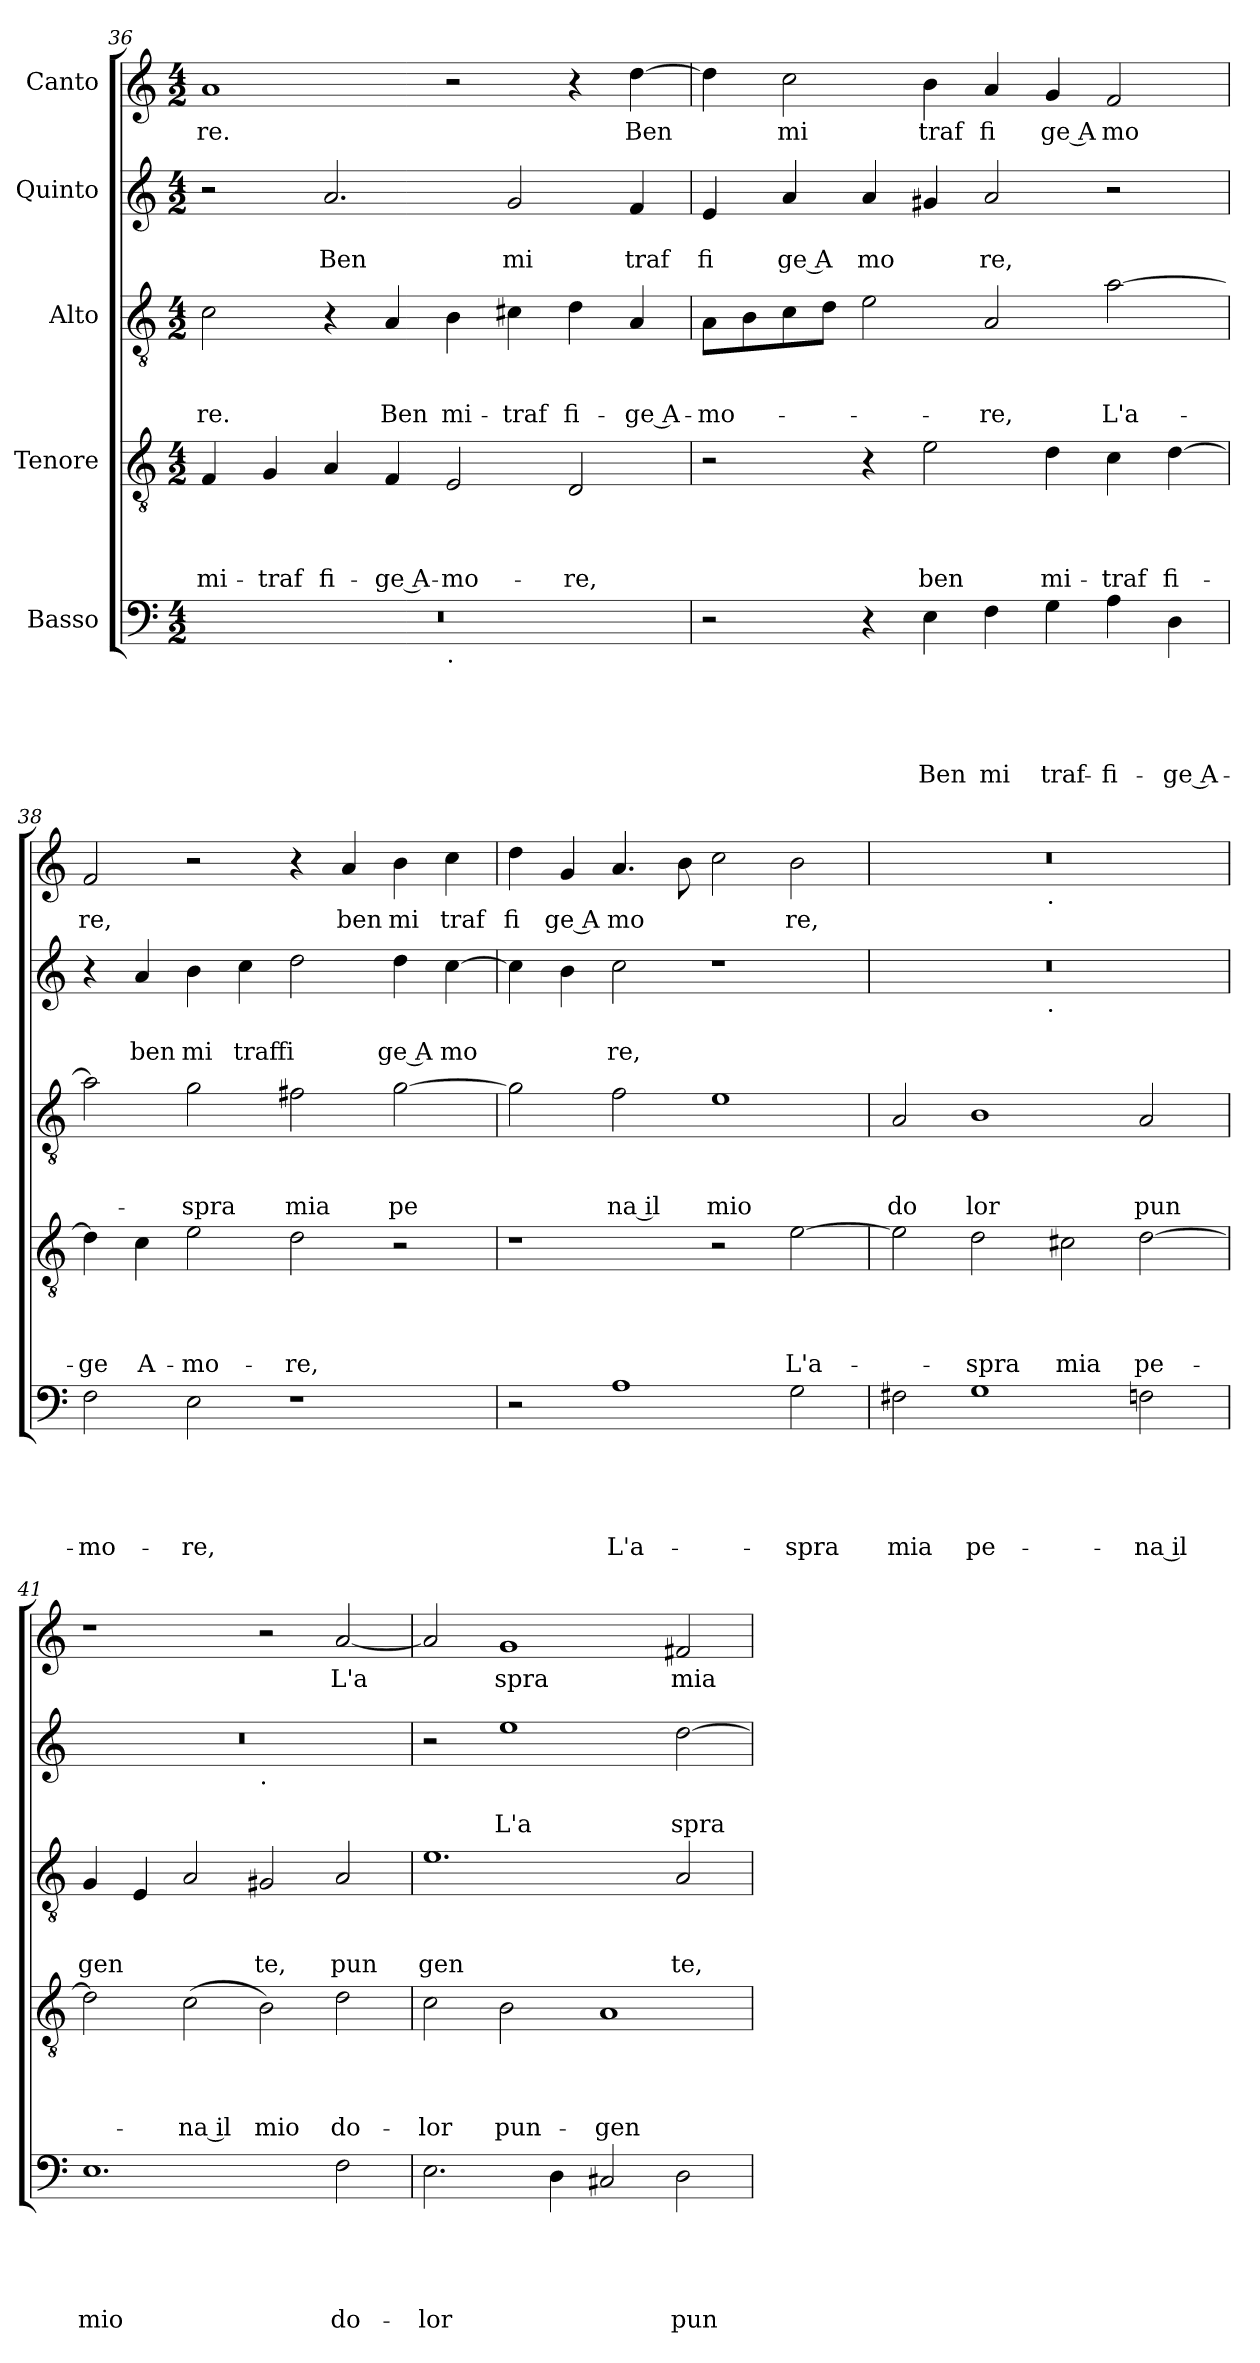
**kern	**text	**text	**text	**text	**text	**kern	**text	**text	**text	**text	**kern	**text	**text	**text	**kern	**text	**text	**kern	**text
*part5	*part5	*part5	*part5	*part5	*part5	*part4	*part4	*part4	*part4	*part4	*part3	*part3	*part3	*part3	*part2	*part2	*part2	*part1	*part1
*staff5	*staff5	*staff5	*staff5	*staff5	*staff5	*staff4	*staff4	*staff4	*staff4	*staff4	*staff3	*staff3	*staff3	*staff3	*staff2	*staff2	*staff2	*staff1	*staff1
*I"Basso	*	*	*	*	*	*I"Tenore	*	*	*	*	*I"Alto	*	*	*	*I"Quinto	*	*	*I"Canto	*
*clefF4	*	*	*	*	*	*clefGv2	*	*	*	*	*clefGv2	*	*	*	*clefG2	*	*	*clefG2	*
*k[]	*	*	*	*	*	*k[]	*	*	*	*	*k[]	*	*	*	*k[]	*	*	*k[]	*
*C:	*	*	*	*	*	*C:	*	*	*	*	*C:	*	*	*	*C:	*	*	*C:	*
*M4/2	*	*	*	*	*	*M4/2	*	*	*	*	*M4/2	*	*	*	*M4/2	*	*	*M4/2	*
=36	=36	=36	=36	=36	=36	=36	=36	=36	=36	=36	=36	=36	=36	=36	=36	=36	=36	=36	=36
!	!	!	!	!	!	!	!	!	!	!LO:LY:b	!	!	!	!LO:LY:b	!	!	!	!	!LO:LY:b
*^	*	*	*	*	*	*	*	*	*	*	*	*	*	*	*	*	*	*	*
0r	1ryy	.	.	.	.	.	4F/	.	.	.	mi-	2c\	.	.	-re.	2r	.	.	1a	re.
!	!	!	!	!	!	!	!	!	!	!	!LO:LY:b	!	!	!	!	!	!	!	!	!
.	.	.	.	.	.	.	4G/	.	.	.	-traf	.	.	.	.	.	.	.	.	.
!	!	!	!	!	!	!	!	!	!	!	!LO:LY:b	!	!	!	!	!	!	!LO:LY:b	!	!
.	.	.	.	.	.	.	4A/	.	.	.	fi-	4r	.	.	.	2.a/	.	Ben	.	.
!	!	!	!	!	!	!	!	!	!	!	!LO:LY:b:rj	!	!	!	!LO:LY:b	!	!	!	!	!
.	.	.	.	.	.	.	4F/	.	.	.	-ge A-	4A/	.	.	Ben	.	.	.	.	.
!	!LO:TX:b:t=.	!	!	!	!	!	!	!	!	!	!	!	!	!	!	!	!	!	!	!
!	!	!	!	!	!	!	!	!	!	!	!LO:LY:b	!	!	!	!LO:LY:b	!	!	!	!	!
.	1ryy	.	.	.	.	.	2E/	.	.	.	-mo-	4B\	.	.	mi-	.	.	.	2r	.
!	!	!	!	!	!	!	!	!	!	!	!	!	!	!	!LO:LY:b	!	!	!LO:LY:b	!	!
.	.	.	.	.	.	.	.	.	.	.	.	4c#X\	.	.	-traf	2g/	.	mi	.	.
!	!	!	!	!	!	!	!	!	!	!	!LO:LY:b	!	!	!	!LO:LY:b	!	!	!	!	!
.	.	.	.	.	.	.	2D/	.	.	.	-re,	4d\	.	.	fi-	.	.	.	4r	.
!	!	!	!	!	!	!	!	!	!	!	!	!	!	!	!LO:LY:b:rj	!	!	!LO:LY:b	!	!LO:LY:b
.	.	.	.	.	.	.	.	.	.	.	.	4A/	.	.	-ge A-	4f/	.	traf	[>4dd\	Ben
=37	=37	=37	=37	=37	=37	=37	=37	=37	=37	=37	=37	=37	=37	=37	=37	=37	=37	=37	=37	=37
!	!	!	!	!	!	!	!	!	!	!	!	!	!	!	!LO:LY:b	!	!	!LO:LY:b	!	!
*v	*v	*	*	*	*	*	*	*	*	*	*	*	*	*	*	*	*	*	*	*
2r	.	.	.	.	.	2r	.	.	.	.	8A\L	.	.	-mo-	4e/	.	fi	4dd\]	.
.	.	.	.	.	.	.	.	.	.	.	8B\	.	.	.	.	.	.	.	.
!	!	!	!	!	!	!	!	!	!	!	!	!	!	!	!	!	!LO:LY:b:rj	!	!LO:LY:b
.	.	.	.	.	.	.	.	.	.	.	8c\	.	.	.	4a/	.	ge A	2cc\	mi
.	.	.	.	.	.	.	.	.	.	.	8d\J	.	.	.	.	.	.	.	.
!	!	!	!	!	!	!	!	!	!	!	!	!	!	!	!	!	!LO:LY:b	!	!
4r	.	.	.	.	.	4r	.	.	.	.	2e\	.	.	.	4a/	.	mo	.	.
!	!	!	!	!	!LO:LY:b	!	!	!	!	!LO:LY:b	!	!	!	!	!	!	!	!	!LO:LY:b
4E\	.	.	.	.	Ben	2e\	.	.	.	ben	.	.	.	.	4g#X/	.	.	4b\	traf
!	!	!	!	!	!LO:LY:b	!	!	!	!	!	!	!	!	!LO:LY:b	!	!	!LO:LY:b	!	!LO:LY:b
4F\	.	.	.	.	mi	.	.	.	.	.	2A/	.	.	-re,	2a/	.	re,	4a/	fi
!	!	!	!	!	!LO:LY:b	!	!	!	!	!LO:LY:b	!	!	!	!	!	!	!	!	!LO:LY:b:rj
4G\	.	.	.	.	traf-	4d\	.	.	.	mi-	.	.	.	.	.	.	.	4g/	ge A
!	!	!	!	!	!LO:LY:b	!	!	!	!	!LO:LY:b	!	!	!	!LO:LY:b	!	!	!	!	!LO:LY:b
4A\	.	.	.	.	-fi-	4c\	.	.	.	-traf	[>2a\	.	.	L'a-	2r	.	.	2f/	mo
!	!	!	!	!	!LO:LY:b:rj	!	!	!	!	!LO:LY:b	!	!	!	!	!	!	!	!	!
4D\	.	.	.	.	-ge A-	[>4d\	.	.	.	fi-	.	.	.	.	.	.	.	.	.
!!LO:PB:g=z
=38	=38	=38	=38	=38	=38	=38	=38	=38	=38	=38	=38	=38	=38	=38	=38	=38	=38	=38	=38
!	!	!	!	!	!LO:LY:b	!	!	!	!	!LO:LY:b	!	!	!	!	!	!	!	!	!LO:LY:b
2F\	.	.	.	.	-mo-	4d\]	.	.	.	-ge	2a\]	.	.	.	4r	.	.	2f/	re,
!	!	!	!	!	!	!	!	!	!	!LO:LY:b	!	!	!	!	!	!	!LO:LY:b	!	!
.	.	.	.	.	.	4c\	.	.	.	A-	.	.	.	.	4a/	.	ben	.	.
!	!	!	!	!	!LO:LY:b	!	!	!	!	!LO:LY:b	!	!	!	!LO:LY:b	!	!	!LO:LY:b	!	!
2E\	.	.	.	.	-re,	2e\	.	.	.	-mo-	2g\	.	.	-spra	4b\	.	mi	2r	.
!	!	!	!	!	!	!	!	!	!	!	!	!	!	!	!	!	!LO:LY:b	!	!
.	.	.	.	.	.	.	.	.	.	.	.	.	.	.	4cc\	.	traffi	.	.
!	!	!	!	!	!	!	!	!	!	!LO:LY:b	!	!	!	!LO:LY:b	!	!	!	!	!
1r	.	.	.	.	.	2d\	.	.	.	-re,	2f#X\	.	.	mia	2dd\	.	.	4r	.
!	!	!	!	!	!	!	!	!	!	!	!	!	!	!	!	!	!	!	!LO:LY:b
.	.	.	.	.	.	.	.	.	.	.	.	.	.	.	.	.	.	4a/	ben
!	!	!	!	!	!	!	!	!	!	!	!	!	!	!LO:LY:b	!	!	!LO:LY:b:rj	!	!LO:LY:b
.	.	.	.	.	.	2r	.	.	.	.	[>2g\	.	.	pe	4dd\	.	ge A	4b\	mi
!	!	!	!	!	!	!	!	!	!	!	!	!	!	!	!	!	!LO:LY:b	!	!LO:LY:b
.	.	.	.	.	.	.	.	.	.	.	.	.	.	.	[>4cc\	.	mo	4cc\	traf
=39	=39	=39	=39	=39	=39	=39	=39	=39	=39	=39	=39	=39	=39	=39	=39	=39	=39	=39	=39
!	!	!	!	!	!	!	!	!	!	!	!	!	!	!	!	!	!	!	!LO:LY:b
2r	.	.	.	.	.	1r	.	.	.	.	2g\]	.	.	.	4cc\]	.	.	4dd\	fi
!	!	!	!	!	!	!	!	!	!	!	!	!	!	!	!	!	!	!	!LO:LY:b:rj
.	.	.	.	.	.	.	.	.	.	.	.	.	.	.	4b\	.	.	4g/	ge A
!	!	!	!	!	!LO:LY:b	!	!	!	!	!	!	!	!	!LO:LY:b:rj	!	!	!LO:LY:b	!	!LO:LY:b
1A	.	.	.	.	L'a-	.	.	.	.	.	2f\	.	.	na il	2cc\	.	re,	4.a/	mo
.	.	.	.	.	.	.	.	.	.	.	.	.	.	.	.	.	.	8b\	.
!	!	!	!	!	!	!	!	!	!	!	!	!	!	!LO:LY:b	!	!	!	!	!
.	.	.	.	.	.	2r	.	.	.	.	1e	.	.	mio	1r	.	.	2cc\	.
!	!	!	!	!	!LO:LY:b	!	!	!	!	!LO:LY:b	!	!	!	!	!	!	!	!	!LO:LY:b
2G\	.	.	.	.	-spra	[>2e\	.	.	.	L'a-	.	.	.	.	.	.	.	2b\	re,
=40	=40	=40	=40	=40	=40	=40	=40	=40	=40	=40	=40	=40	=40	=40	=40	=40	=40	=40	=40
!	!	!	!	!	!LO:LY:b	!	!	!	!	!	!	!	!	!LO:LY:b	!	!	!	!	!
*	*	*	*	*	*	*	*	*	*	*	*	*	*	*	*^	*	*	*^	*
2F#X\	.	.	.	.	mia	2e\]	.	.	.	.	2A/	.	.	do	0r	2ryy	.	.	0r	2ryy	.
!	!	!	!	!	!LO:LY:b	!	!	!	!	!LO:LY:b	!	!	!	!LO:LY:b	!	!	!	!	!	!	!
1G	.	.	.	.	pe-	2d\	.	.	.	-spra	1B	.	.	lor	.	4...ryy	.	.	.	4...ryy	.
!	!	!	!	!	!	!	!	!	!	!	!	!	!	!	!	!	!	!	!	!LO:TX:b:t=.	!
!	!	!	!	!	!	!	!	!	!	!	!	!	!	!	!	!LO:TX:b:t=.	!	!	!	!	!
.	.	.	.	.	.	.	.	.	.	.	.	.	.	.	.	1ryy	.	.	.	1ryy	.
!	!	!	!	!	!	!	!	!	!	!LO:LY:b	!	!	!	!	!	!	!	!	!	!	!
.	.	.	.	.	.	2c#X\	.	.	.	mia	.	.	.	.	.	.	.	.	.	.	.
!	!	!	!	!	!LO:LY:b:rj	!	!	!	!	!LO:LY:b	!	!	!	!LO:LY:b	!	!	!	!	!	!	!
2Fn\	.	.	.	.	-na il	[>2d\	.	.	.	pe-	2A/	.	.	pun	.	.	.	.	.	.	.
.	.	.	.	.	.	.	.	.	.	.	.	.	.	.	.	32ryy	.	.	.	32ryy	.
=41	=41	=41	=41	=41	=41	=41	=41	=41	=41	=41	=41	=41	=41	=41	=41	=41	=41	=41	=41	=41	=41
!	!	!	!	!	!LO:LY:b	!	!	!	!	!	!	!	!	!LO:LY:b	!	!	!	!	!	!	!
*	*	*	*	*	*	*	*	*	*	*	*	*	*	*	*	*	*	*	*v	*v	*
1.E	.	.	.	.	mio	2d\]	.	.	.	.	4G/	.	.	gen	0r	1ryy	.	.	1r	.
.	.	.	.	.	.	.	.	.	.	.	4E/	.	.	.	.	.	.	.	.	.
!	!	!	!	!	!	!	!	!	!	!LO:LY:b:rj	!	!	!	!	!	!	!	!	!	!
.	.	.	.	.	.	(<2c\	.	.	.	-na il	2A/	.	.	.	.	.	.	.	.	.
!	!	!	!	!	!	!	!	!	!	!	!	!	!	!	!	!LO:TX:b:t=.	!	!	!	!
!	!	!	!	!	!	!	!	!	!	!LO:LY:b	!	!	!	!LO:LY:b	!	!	!	!	!	!
.	.	.	.	.	.	2B\)	.	.	.	mio	2G#X/	.	.	te,	.	1ryy	.	.	2r	.
!	!	!	!	!	!LO:LY:b	!	!	!	!	!LO:LY:b	!	!	!	!LO:LY:b	!	!	!	!	!	!LO:LY:b
2F\	.	.	.	.	do-	2d\	.	.	.	do-	2A/	.	.	pun	.	.	.	.	[<2a/	L'a
=42	=42	=42	=42	=42	=42	=42	=42	=42	=42	=42	=42	=42	=42	=42	=42	=42	=42	=42	=42	=42
!	!	!	!	!	!LO:LY:b	!	!	!	!	!LO:LY:b	!	!	!	!LO:LY:b	!	!	!	!	!	!
*	*	*	*	*	*	*	*	*	*	*	*	*	*	*	*v	*v	*	*	*	*
2.E\	.	.	.	.	-lor	2c\	.	.	.	-lor	1.e	.	.	gen	2r	.	.	2a/]	.
!	!	!	!	!	!	!	!	!	!	!LO:LY:b	!	!	!	!	!	!	!LO:LY:b	!	!LO:LY:b
.	.	.	.	.	.	2B\	.	.	.	pun-	.	.	.	.	1ee	.	L'a	1g	spra
4D\	.	.	.	.	.	.	.	.	.	.	.	.	.	.	.	.	.	.	.
!	!	!	!	!	!	!	!	!	!	!LO:LY:b	!	!	!	!	!	!	!	!	!
2C#X/	.	.	.	.	.	1A	.	.	.	-gen-	.	.	.	.	.	.	.	.	.
!	!	!	!	!	!LO:LY:b	!	!	!	!	!	!	!	!	!LO:LY:b	!	!	!LO:LY:b	!	!LO:LY:b
2D\	.	.	.	.	pun-	.	.	.	.	.	2A/	.	.	te,	[>2dd\	.	spra	2f#X/	mia
=	=	=	=	=	=	=	=	=	=	=	=	=	=	=	=	=	=	=	=
*-	*-	*-	*-	*-	*-	*-	*-	*-	*-	*-	*-	*-	*-	*-	*-	*-	*-	*-	*-
